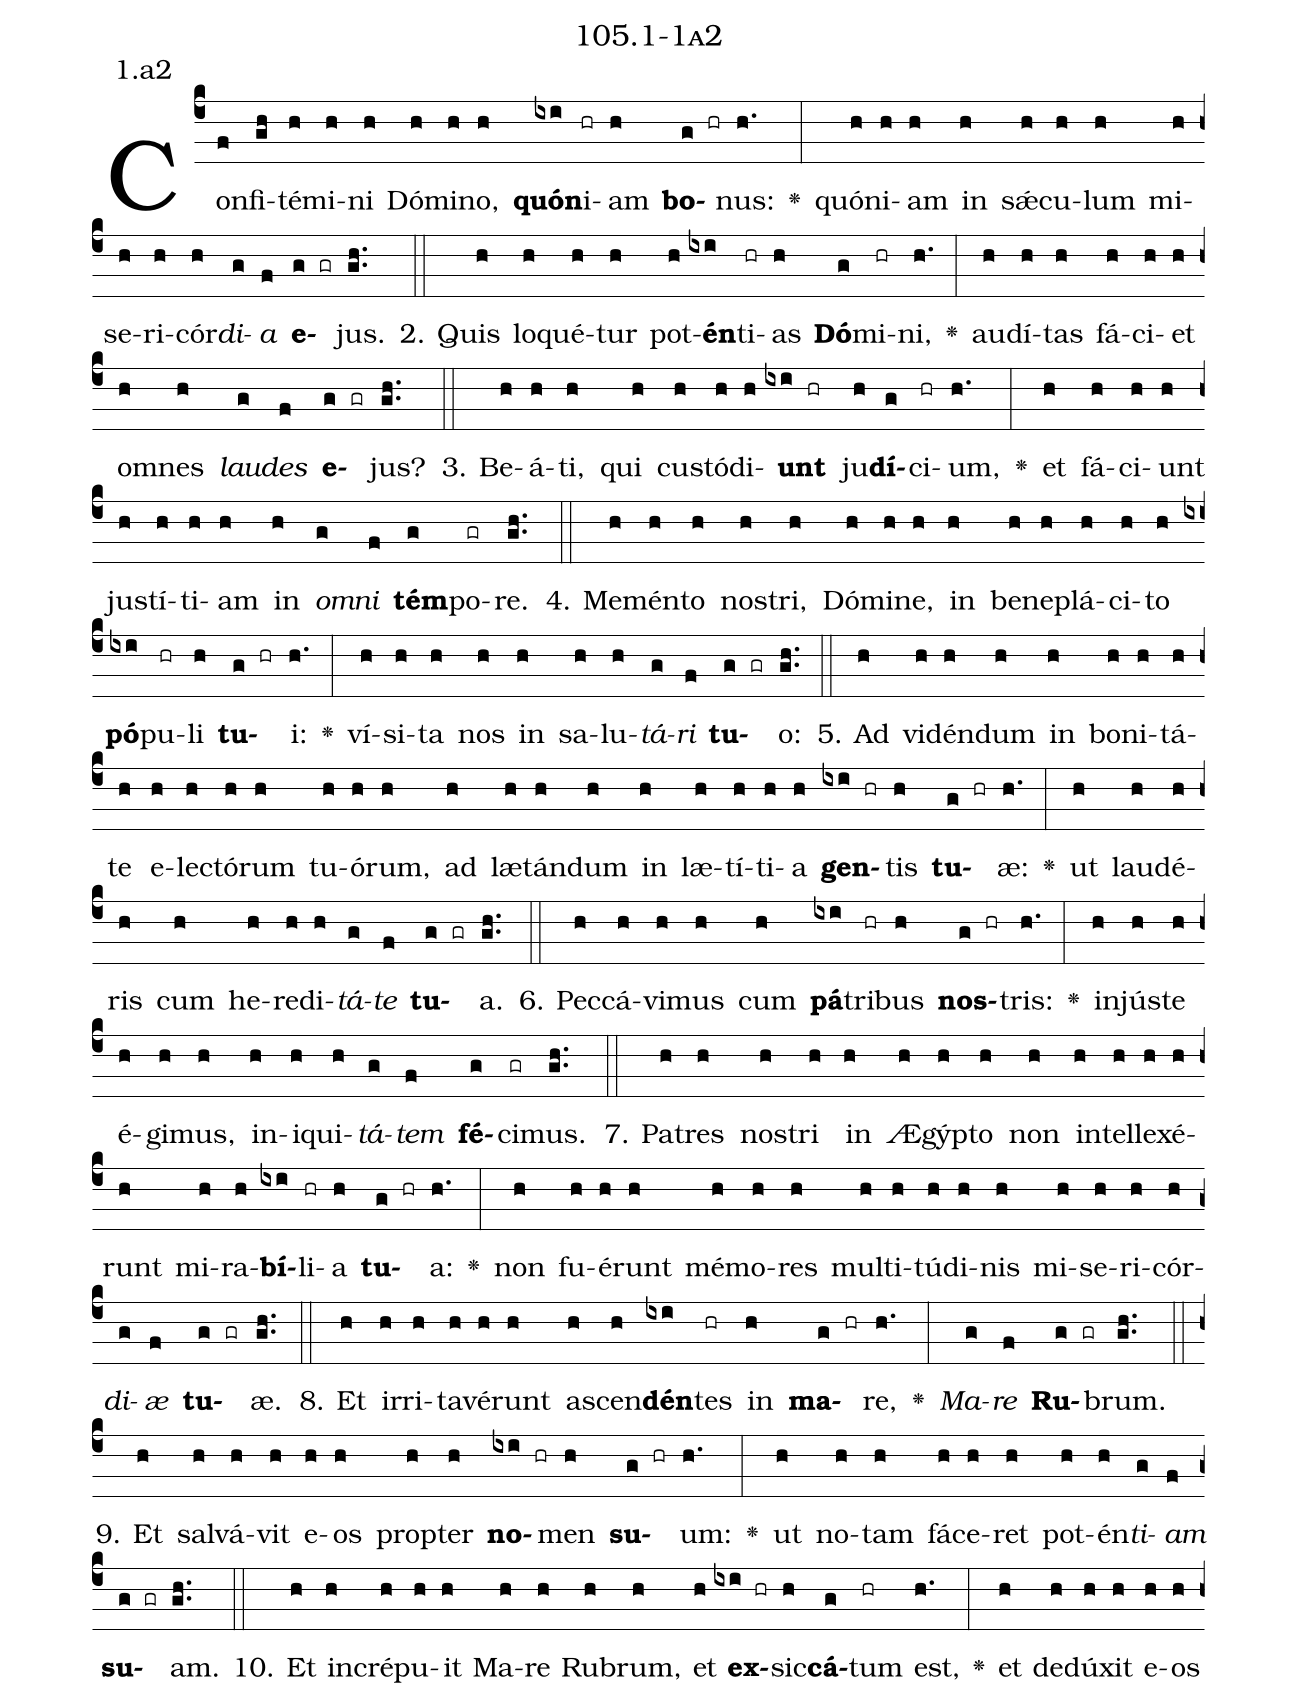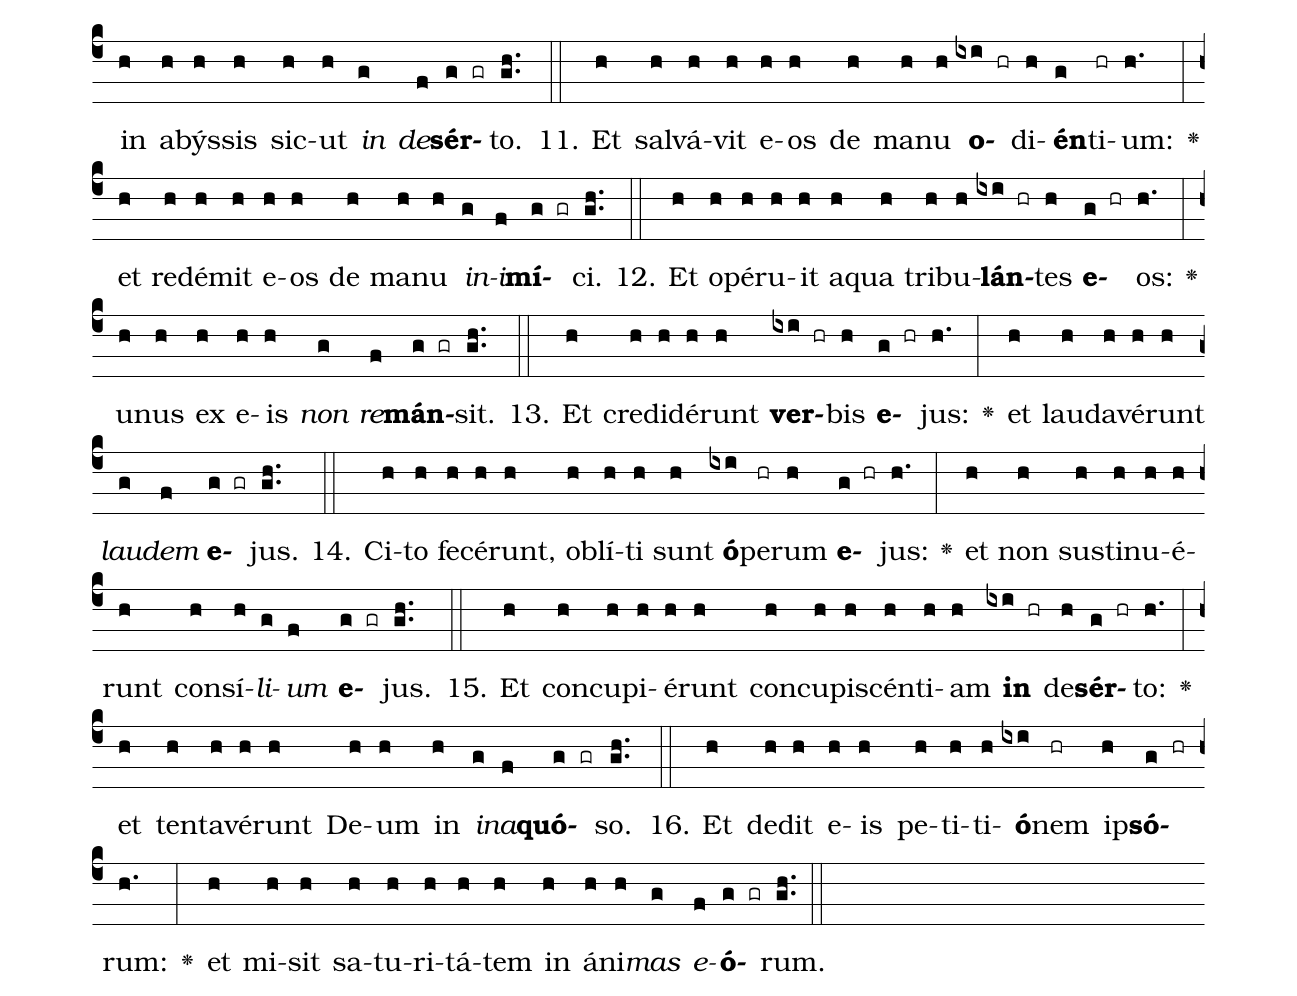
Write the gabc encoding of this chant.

name: 105.1-1a2;
annotation: 1.a2;
%%
(c4)Con(f)fi(gh)té(h)mi(h)ni(h) Dó(h)mi(h)no,(h) <b>quón</b>(ixi)i(hr)am(h) <b>bo</b>(g hr)nus:(h.) <v>\greheightstar</v>(:) quón(h)i(h)am(h) in(h) sǽ(h)cu(h)lum(h) mi(h)se(h)ri(h)cór(h)<i>di</i>(g)<i>a</i>(f) <b>e</b>(g gr)jus.(gh..) (::)
2. Quis(h) lo(h)qué(h)tur(h) pot(h)<b>én</b>(ixi)ti(hr)as(h) <b>Dó</b>(g)mi(hr)ni,(h.) <v>\greheightstar</v>(:) au(h)dí(h)tas(h) fá(h)ci(h)et(h) om(h)nes(h) <i>lau</i>(g)<i>des</i>(f) <b>e</b>(g gr)jus?(gh..) (::)
3. Be(h)á(h)ti,(h) qui(h) cus(h)tó(h)di(h)<b>unt</b>(ixi hr) ju(h)<b>dí</b>(g)ci(hr)um,(h.) <v>\greheightstar</v>(:) et(h) fá(h)ci(h)unt(h) jus(h)tí(h)ti(h)am(h) in(h) <i>om</i>(g)<i>ni</i>(f) <b>tém</b>(g)po(gr)re.(gh..) (::)
4. Me(h)mén(h)to(h) nos(h)tri,(h) Dó(h)mi(h)ne,(h) in(h) be(h)ne(h)plá(h)ci(h)to(h) <b>pó</b>(ixi)pu(hr)li(h) <b>tu</b>(g hr)i:(h.) <v>\greheightstar</v>(:) ví(h)si(h)ta(h) nos(h) in(h) sa(h)lu(h)<i>tá</i>(g)<i>ri</i>(f) <b>tu</b>(g gr)o:(gh..) (::)
5. Ad(h) vi(h)dén(h)dum(h) in(h) bo(h)ni(h)tá(h)te(h) e(h)lec(h)tó(h)rum(h) tu(h)ó(h)rum,(h) ad(h) læ(h)tán(h)dum(h) in(h) læ(h)tí(h)ti(h)a(h) <b>gen</b>(ixi hr)tis(h) <b>tu</b>(g hr)æ:(h.) <v>\greheightstar</v>(:) ut(h) lau(h)dé(h)ris(h) cum(h) he(h)re(h)di(h)<i>tá</i>(g)<i>te</i>(f) <b>tu</b>(g gr)a.(gh..) (::)
6. Pec(h)cá(h)vi(h)mus(h) cum(h) <b>pá</b>(ixi)tri(hr)bus(h) <b>nos</b>(g hr)tris:(h.) <v>\greheightstar</v>(:) in(h)jús(h)te(h) é(h)gi(h)mus,(h) in(h)i(h)qui(h)<i>tá</i>(g)<i>tem</i>(f) <b>fé</b>(g)ci(gr)mus.(gh..) (::)
7. Pa(h)tres(h) nos(h)tri(h) in(h) Æ(h)gýp(h)to(h) non(h) in(h)tel(h)le(h)xé(h)runt(h) mi(h)ra(h)<b>bí</b>(ixi)li(hr)a(h) <b>tu</b>(g hr)a:(h.) <v>\greheightstar</v>(:) non(h) fu(h)é(h)runt(h) mé(h)mo(h)res(h) mul(h)ti(h)tú(h)di(h)nis(h) mi(h)se(h)ri(h)cór(h)<i>di</i>(g)<i>æ</i>(f) <b>tu</b>(g gr)æ.(gh..) (::)
8. Et(h) ir(h)ri(h)ta(h)vé(h)runt(h) a(h)scen(h)<b>dén</b>(ixi)tes(hr) in(h) <b>ma</b>(g hr)re,(h.) <v>\greheightstar</v>(:) <i>Ma</i>(g)<i>re</i>(f) <b>Ru</b>(g gr)brum.(gh..) (::)
9. Et(h) sal(h)vá(h)vit(h) e(h)os(h) prop(h)ter(h) <b>no</b>(ixi hr)men(h) <b>su</b>(g hr)um:(h.) <v>\greheightstar</v>(:) ut(h) no(h)tam(h) fá(h)ce(h)ret(h) pot(h)én(h)<i>ti</i>(g)<i>am</i>(f) <b>su</b>(g gr)am.(gh..) (::)
10. Et(h) in(h)cré(h)pu(h)it(h) Ma(h)re(h) Ru(h)brum,(h) et(h) <b>ex</b>(ixi hr)sic(h)<b>cá</b>(g)tum(hr) est,(h.) <v>\greheightstar</v>(:) et(h) de(h)dú(h)xit(h) e(h)os(h) in(h) a(h)býs(h)sis(h) sic(h)ut(h) <i>in</i>(g) <i>de</i>(f)<b>sér</b>(g gr)to.(gh..) (::)
11. Et(h) sal(h)vá(h)vit(h) e(h)os(h) de(h) ma(h)nu(h) <b>o</b>(ixi hr)di(h)<b>én</b>(g)ti(hr)um:(h.) <v>\greheightstar</v>(:) et(h) red(h)é(h)mit(h) e(h)os(h) de(h) ma(h)nu(h) <i>in</i>(g)<i>i</i>(f)<b>mí</b>(g gr)ci.(gh..) (::)
12. Et(h) o(h)pé(h)ru(h)it(h) a(h)qua(h) tri(h)bu(h)<b>lán</b>(ixi hr)tes(h) <b>e</b>(g hr)os:(h.) <v>\greheightstar</v>(:) u(h)nus(h) ex(h) e(h)is(h) <i>non</i>(g) <i>re</i>(f)<b>mán</b>(g gr)sit.(gh..) (::)
13. Et(h) cre(h)di(h)dé(h)runt(h) <b>ver</b>(ixi hr)bis(h) <b>e</b>(g hr)jus:(h.) <v>\greheightstar</v>(:) et(h) lau(h)da(h)vé(h)runt(h) <i>lau</i>(g)<i>dem</i>(f) <b>e</b>(g gr)jus.(gh..) (::)
14. Ci(h)to(h) fe(h)cé(h)runt,(h) ob(h)lí(h)ti(h) sunt(h) <b>ó</b>(ixi)pe(hr)rum(h) <b>e</b>(g hr)jus:(h.) <v>\greheightstar</v>(:) et(h) non(h) sus(h)ti(h)nu(h)é(h)runt(h) con(h)sí(h)<i>li</i>(g)<i>um</i>(f) <b>e</b>(g gr)jus.(gh..) (::)
15. Et(h) con(h)cu(h)pi(h)é(h)runt(h) con(h)cu(h)pi(h)scén(h)ti(h)am(h) <b>in</b>(ixi hr) de(h)<b>sér</b>(g hr)to:(h.) <v>\greheightstar</v>(:) et(h) ten(h)ta(h)vé(h)runt(h) De(h)um(h) in(h) <i>in</i>(g)<i>a</i>(f)<b>quó</b>(g gr)so.(gh..) (::)
16. Et(h) de(h)dit(h) e(h)is(h) pe(h)ti(h)ti(h)<b>ó</b>(ixi)nem(hr) ip(h)<b>só</b>(g hr)rum:(h.) <v>\greheightstar</v>(:) et(h) mi(h)sit(h) sa(h)tu(h)ri(h)tá(h)tem(h) in(h) á(h)ni(h)<i>mas</i>(g) <i>e</i>(f)<b>ó</b>(g gr)rum.(gh..) (::)
